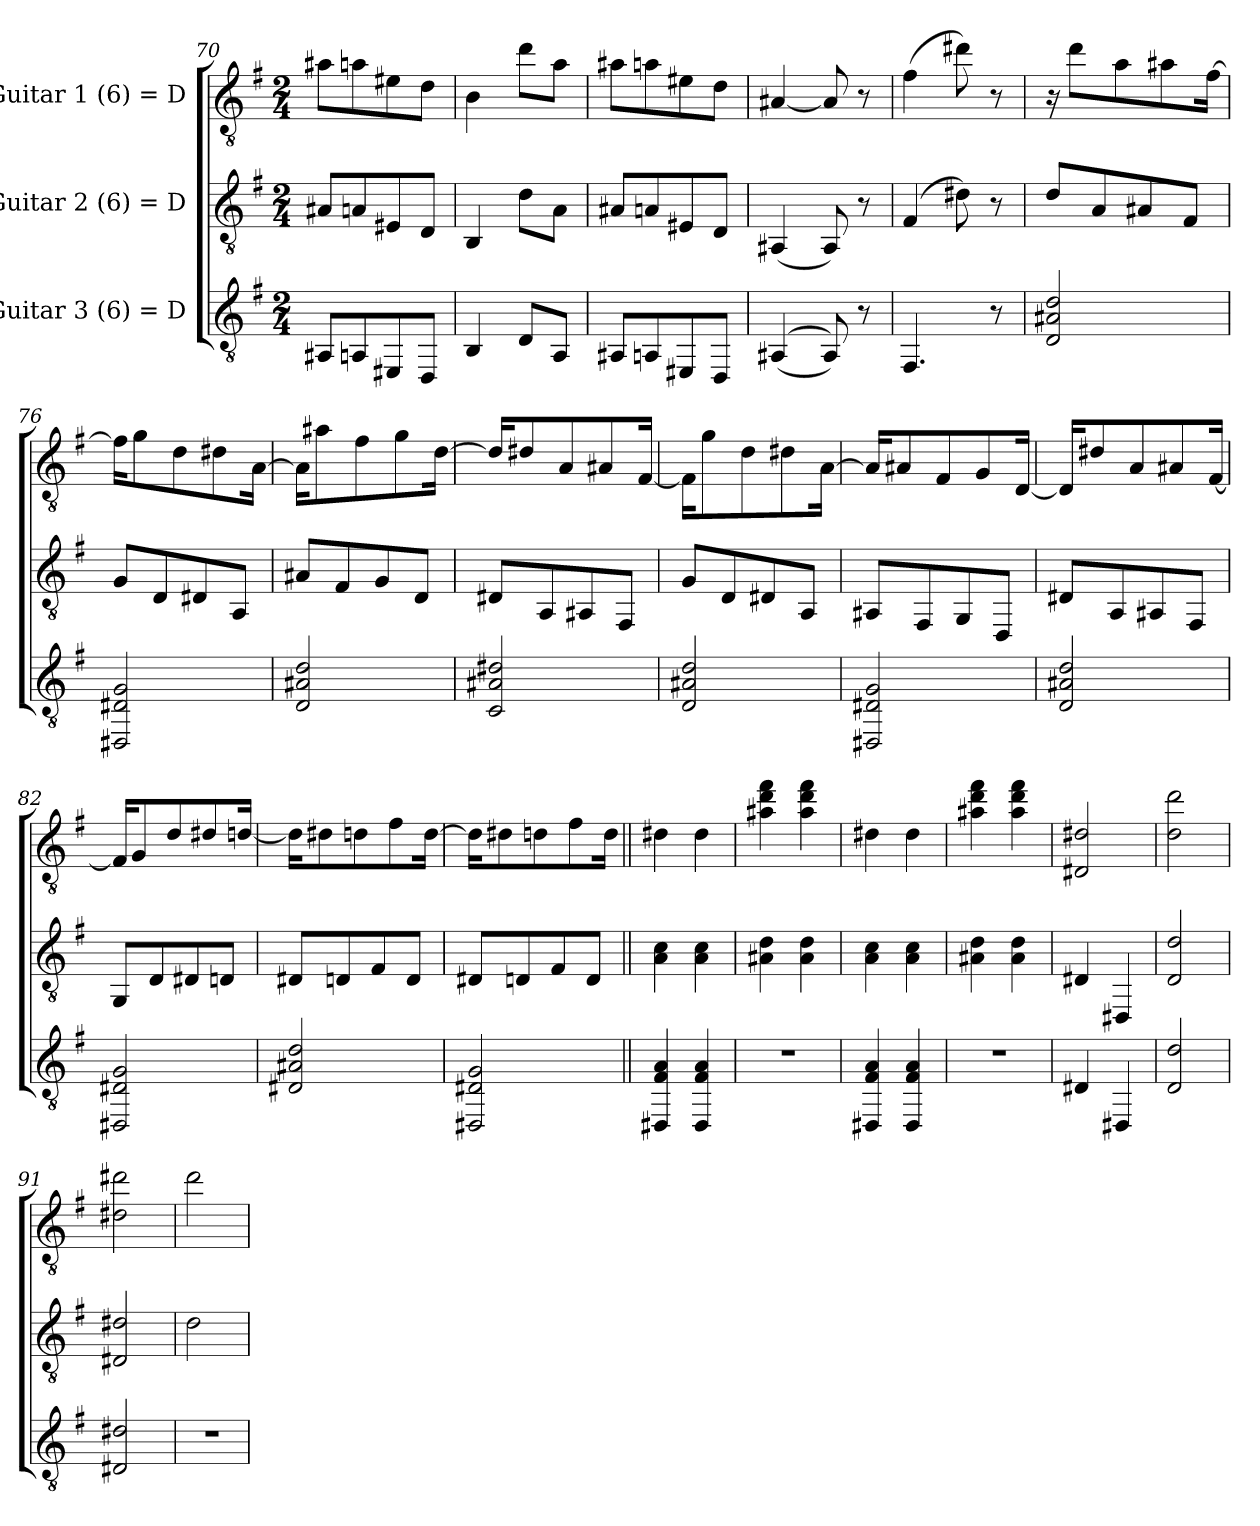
**kern	**kern	**kern
*part3	*part2	*part1
*staff3	*staff2	*staff1
*I"Guitar 3 (6) = D	*I"Guitar 2 (6) = D	*I"Guitar 1 (6) = D
*clefGv2	*clefGv2	*clefGv2
*k[f#]	*k[f#]	*k[f#]
*M2/4	*M2/4	*M2/4
=70	=70	=70
8AA#X/L	8A#X/L	8a#X\L
8AAn/	8An/	8an\
8EE#X/	8E#X/	8e#X\
8DD/J	8D/J	8d\J
=71	=71	=71
4BB/	4BB/	4B\
8D/L	8d\L	8dd\L
8AA/J	8A\J	8a\J
=72	=72	=72
8AA#X/L	8A#X/L	8a#X\L
8AAn/	8An/	8an\
8EE#X/	8E#X/	8e#X\
8DD/J	8D/J	8d\J
=73	=73	=73
((4AA#X/	(4AA#X/	[4A#X/
8AA#/))	8AA#/)	8A#/]
8r	8r	8r
=74	=74	=74
4.FF#/	(4F#/	(4f#\
.	8d#X\)	8dd#X\)
8r	8r	8r
!!LO:LB:g=z
=75	=75	=75
2D/ 2A#X/ 2d/	8d/L	16r
.	.	8dd\L
.	8A/	.
.	.	8a\
.	8A#X/	.
.	.	8a#X\
.	8F#/J	.
.	.	[16f#\Jk
=76	=76	=76
2DD#X/ 2D#X/ 2G/	8G/L	16f#\KL]
.	.	8g\
.	8D/	.
.	.	8d\
.	8D#X/	.
.	.	8d#X\
.	8AA/J	.
.	.	[16A\Jk
=77	=77	=77
2D/ 2A#X/ 2d/	8A#X/L	16A\KL]
.	.	8a#X\
.	8F#/	.
.	.	8f#\
.	8G/	.
.	.	8g\
.	8D/J	.
.	.	[16d\Jk
=78	=78	=78
2C/ 2A#X/ 2d#X/	8D#X/L	16d/KL]
.	.	8d#X/
.	8AA/	.
.	.	8A/
.	8AA#X/	.
.	.	8A#X/
.	8FF#/J	.
.	.	[16F#/Jk
=79	=79	=79
2D/ 2A#X/ 2d/	8G/L	16F#\KL]
.	.	8g\
.	8D/	.
.	.	8d\
.	8D#X/	.
.	.	8d#X\
.	8AA/J	.
.	.	[16A\Jk
=80	=80	=80
2DD#X/ 2D#X/ 2G/	8AA#X/L	16A/KL]
.	.	8A#X/
.	8FF#/	.
.	.	8F#/
.	8GG/	.
.	.	8G/
.	8DD/J	.
.	.	[16D/Jk
=81	=81	=81
2D/ 2A#X/ 2d/	8D#X/L	16D/KL]
.	.	8d#X/
.	8AA/	.
.	.	8A/
.	8AA#X/	.
.	.	8A#X/
.	8FF#/J	.
.	.	[16F#/Jk
!!LO:PB:g=z
=82	=82	=82
2DD#X/ 2D#X/ 2G/	8GG/L	16F#/KL]
.	.	8G/
.	8D/	.
.	.	8d/
.	8D#X/	.
.	.	8d#X/
.	8Dn/J	.
.	.	[16dn/Jk
=83	=83	=83
2D#X/ 2A#X/ 2d/	8D#X/L	16d\KL]
.	.	8d#X\
.	8Dn/	.
.	.	8dn\
.	8F#/	.
.	.	8f#\
.	8D/J	.
.	.	[16d\Jk
=84	=84	=84
2DD#X/ 2D#X/ 2G/	8D#X/L	16d\KL]
.	.	8d#X\
.	8Dn/	.
.	.	8dn\
.	8F#/	.
.	.	8f#\
.	8D/J	.
.	.	16d\Jk
=85||	=85||	=85||
4DD#X/ 4F#/ 4A/	4A\ 4c\	4d#X\
4DD#/ 4F#/ 4A/	4A\ 4c\	4d#\
=86	=86	=86
2r	4A#X\ 4d\	4a#X\ 4dd\ 4ff#\
.	4A#\ 4d\	4a#\ 4dd\ 4ff#\
=87	=87	=87
4DD#X/ 4F#/ 4A/	4A\ 4c\	4d#X\
4DD#/ 4F#/ 4A/	4A\ 4c\	4d#\
=88	=88	=88
2r	4A#X\ 4d\	4a#X\ 4dd\ 4ff#\
.	4A#\ 4d\	4a#\ 4dd\ 4ff#\
=89	=89	=89
4D#X/	4D#X/	2D#X/ 2d#X/
4DD#X/	4DD#X/	.
=90	=90	=90
2D/ 2d/	2D/ 2d/	2d\ 2dd\
=91	=91	=91
2D#X/ 2d#X/	2D#X/ 2d#X/	2d#X\ 2dd#X\
=92	=92	=92
2r	2d\	2dd\
=	=	=
*-	*-	*-
